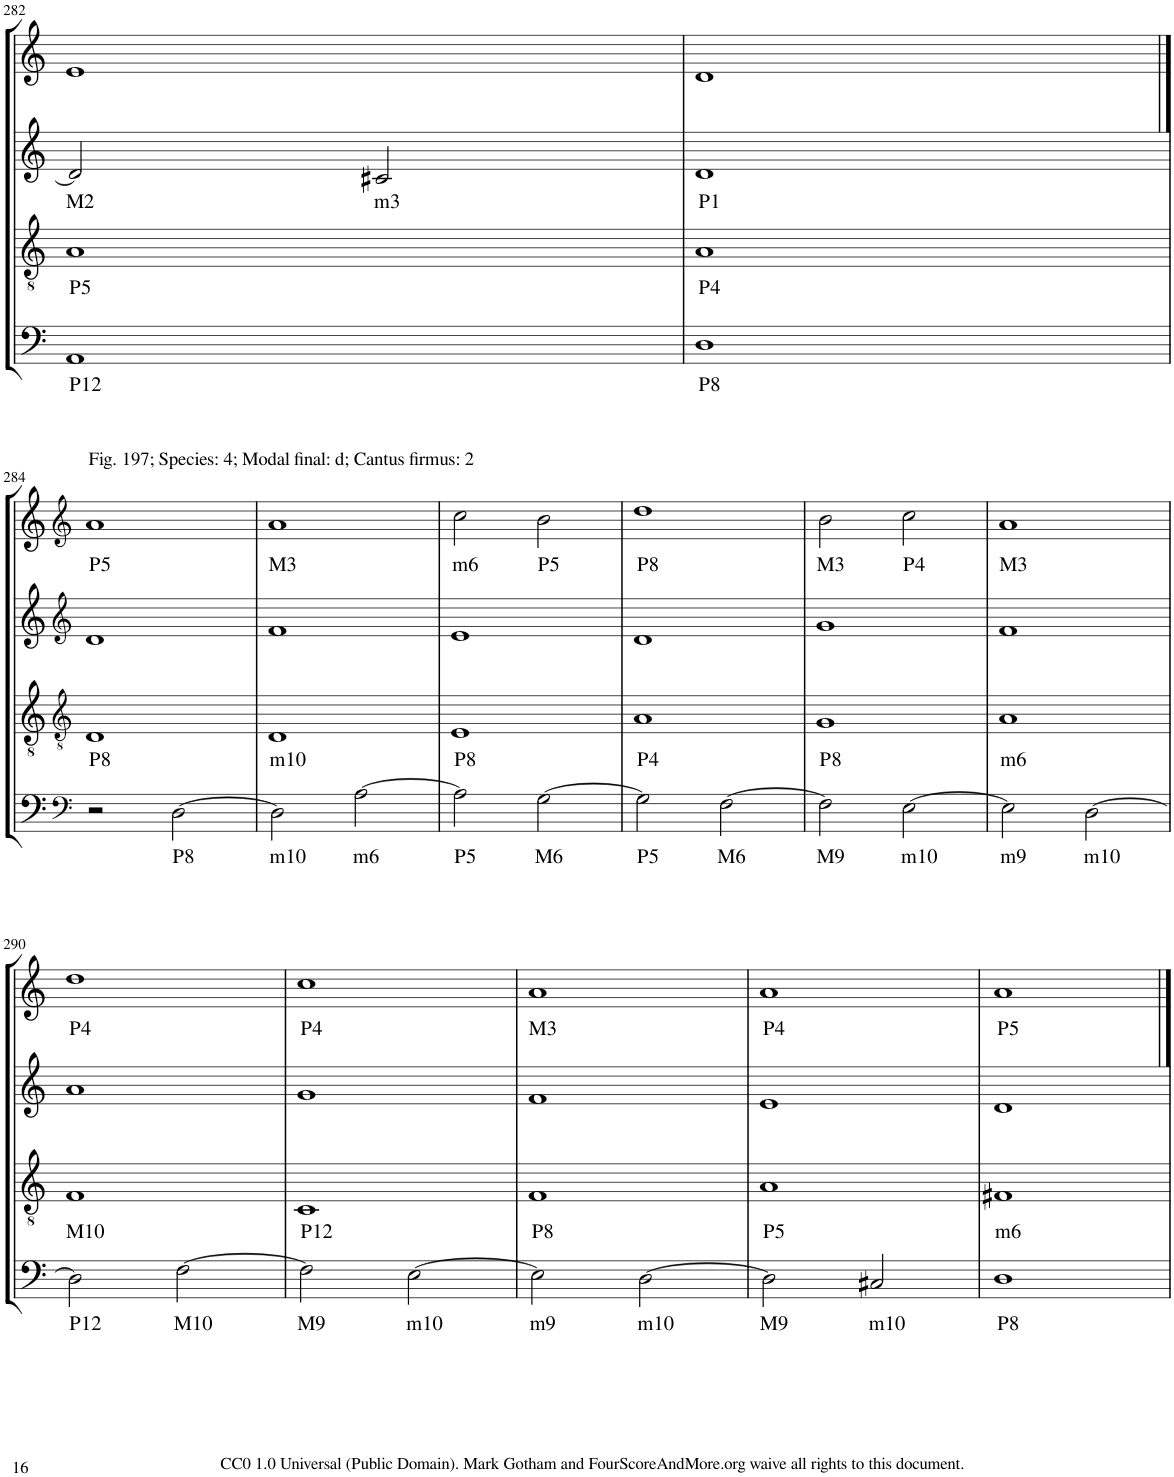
**kern	**text	**kern	**text	**kern	**text	**kern	**text
*part4	*part4	*part3	*part3	*part2	*part2	*part1	*part1
*staff4	*staff4	*staff3	*staff3	*staff2	*staff2	*staff1	*staff1
*I"Piano	*	*I"Piano	*	*I"Piano	*	*I"Piano	*
*I'Pno	*	*I'Pno	*	*I'Pno	*	*I'Pno	*
!!LO:PB:g=z
*clefF4	*	*clefGv2	*	*clefG2	*	*clefG2	*
*k[]	*	*k[]	*	*k[]	*	*k[]	*
*M4/4	*	*M4/4	*	*M4/4	*	*M4/4	*
=282	=282	=282	=282	=282	=282	=282	=282
!	!LO:LY:b	!	!LO:LY:b	!	!LO:LY:b	!	!
1AA	P12	1A	P5	2d/]	M2	1e	.
!	!	!	!	!	!LO:LY:b	!	!
.	.	.	.	2c#X/	m3	.	.
=283	=283	=283	=283	=283	=283	=283	=283
!	!LO:LY:b	!	!LO:LY:b	!	!LO:LY:b	!	!
1D	P8	1A	P4	1d	P1	1d	.
!!LO:LB:g=z
==284	==284	==284	==284	==284	==284	==284	==284
*clefF4	*	*clefGv2	*	*clefG2	*	*clefG2	*
!	!	!	!	!	!	!LO:TX:a:t=Fig. 197; Species&colon; 4; Modal final&colon; d; Cantus firmus&colon; 2	!
!	!	!	!LO:LY:b	!	!	!	!LO:LY:b
2r	.	1D	P8	1d	.	1a	P5
!	!LO:LY:b	!	!	!	!	!	!
[2D\	P8	.	.	.	.	.	.
=285	=285	=285	=285	=285	=285	=285	=285
!	!LO:LY:b	!	!LO:LY:b	!	!	!	!LO:LY:b
2D\]	m10	1D	m10	1f	.	1a	M3
!	!LO:LY:b	!	!	!	!	!	!
[2A\	m6	.	.	.	.	.	.
=286	=286	=286	=286	=286	=286	=286	=286
!	!LO:LY:b	!	!LO:LY:b	!	!	!	!LO:LY:b
2A\]	P5	1E	P8	1e	.	2cc\	m6
!	!LO:LY:b	!	!	!	!	!	!LO:LY:b
[2G\	M6	.	.	.	.	2b\	P5
=287	=287	=287	=287	=287	=287	=287	=287
!	!LO:LY:b	!	!LO:LY:b	!	!	!	!LO:LY:b
2G\]	P5	1A	P4	1d	.	1dd	P8
!	!LO:LY:b	!	!	!	!	!	!
[2F\	M6	.	.	.	.	.	.
=288	=288	=288	=288	=288	=288	=288	=288
!	!LO:LY:b	!	!LO:LY:b	!	!	!	!LO:LY:b
2F\]	M9	1G	P8	1g	.	2b\	M3
!	!LO:LY:b	!	!	!	!	!	!LO:LY:b
[2E\	m10	.	.	.	.	2cc\	P4
=289	=289	=289	=289	=289	=289	=289	=289
!	!LO:LY:b	!	!LO:LY:b	!	!	!	!LO:LY:b
2E\]	m9	1A	m6	1f	.	1a	M3
!	!LO:LY:b	!	!	!	!	!	!
[2D\	m10	.	.	.	.	.	.
!!LO:LB:g=z
=290	=290	=290	=290	=290	=290	=290	=290
!	!LO:LY:b	!	!LO:LY:b	!	!	!	!LO:LY:b
2D\]	P12	1F	M10	1a	.	1dd	P4
!	!LO:LY:b	!	!	!	!	!	!
[2F\	M10	.	.	.	.	.	.
=291	=291	=291	=291	=291	=291	=291	=291
!	!LO:LY:b	!	!LO:LY:b	!	!	!	!LO:LY:b
2F\]	M9	1C	P12	1g	.	1cc	P4
!	!LO:LY:b	!	!	!	!	!	!
[2E\	m10	.	.	.	.	.	.
=292	=292	=292	=292	=292	=292	=292	=292
!	!LO:LY:b	!	!LO:LY:b	!	!	!	!LO:LY:b
2E\]	m9	1F	P8	1f	.	1a	M3
!	!LO:LY:b	!	!	!	!	!	!
[2D\	m10	.	.	.	.	.	.
=293	=293	=293	=293	=293	=293	=293	=293
!	!LO:LY:b	!	!LO:LY:b	!	!	!	!LO:LY:b
2D\]	M9	1A	P5	1e	.	1a	P4
!	!LO:LY:b	!	!	!	!	!	!
2C#X/	m10	.	.	.	.	.	.
=294	=294	=294	=294	=294	=294	=294	=294
!	!LO:LY:b	!	!LO:LY:b	!	!	!	!LO:LY:b
1D	P8	1F#X	m6	1d	.	1a	P5
==	==	==	==	==	==	==	==
*-	*-	*-	*-	*-	*-	*-	*-
